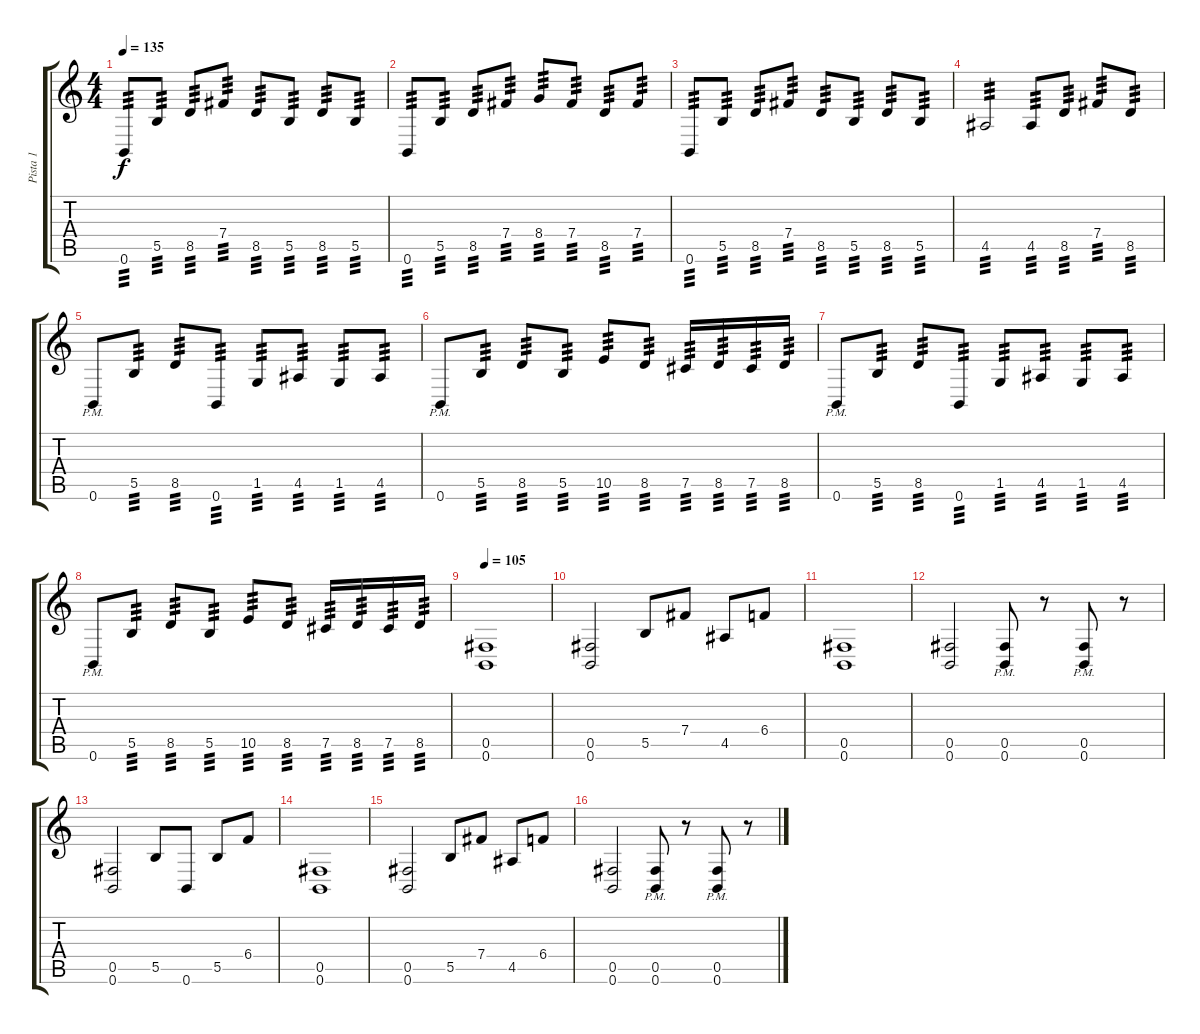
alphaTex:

\track ("Pista 1" "Pista 1") {instrument distortionguitar}
\staff {score tabs}
\tuning (Db4 Ab3 E3 B2 Gb2 B1) {hide}
\ts (4 4)
\tempo 135
\clef g2
\ks c
0.6.8{tp 3 dy f} 5.5.8{tp 3} 8.5.8{tp 3} 7.4.8{tp 3} 8.5.8{tp 3} 5.5.8{tp 3} 8.5.8{tp 3} 5.5.8{tp 3} |
0.6.8{tp 3} 5.5.8{tp 3} 8.5.8{tp 3} 7.4.8{tp 3} 8.4.8{tp 3} 7.4.8{tp 3} 8.5.8{tp 3} 7.4.8{tp 3} |
0.6.8{tp 3} 5.5.8{tp 3} 8.5.8{tp 3} 7.4.8{tp 3} 8.5.8{tp 3} 5.5.8{tp 3} 8.5.8{tp 3} 5.5.8{tp 3} |
4.5.2{tp 3} 4.5.8{tp 3} 8.5.8{tp 3} 7.4.8{tp 3} 8.5.8{tp 3} |
0.6{pm}.8 5.5.8{tp 3} 8.5.8{tp 3} 0.6.8{tp 3} 1.5.8{tp 3} 4.5.8{tp 3} 1.5.8{tp 3} 4.5.8{tp 3} |
0.6{pm}.8 5.5.8{tp 3} 8.5.8{tp 3} 5.5.8{tp 3} 10.5.8{tp 3} 8.5.8{tp 3} 7.5.16{tp 3} 8.5.16{tp 3} 7.5.16{tp 3} 8.5.16{tp 3} |
0.6{pm}.8 5.5.8{tp 3} 8.5.8{tp 3} 0.6.8{tp 3} 1.5.8{tp 3} 4.5.8{tp 3} 1.5.8{tp 3} 4.5.8{tp 3} |
0.6{pm}.8 5.5.8{tp 3} 8.5.8{tp 3} 5.5.8{tp 3} 10.5.8{tp 3} 8.5.8{tp 3} 7.5.16{tp 3} 8.5.16{tp 3} 7.5.16{tp 3} 8.5.16{tp 3} |
\tempo 105
(0.5 0.6).1 |
(0.5 0.6).2 5.5.8 7.4.8 4.5.8 6.4.8 |
(0.5 0.6).1 |
(0.5 0.6).2 (0.5{pm} 0.6{pm}).8 r.8 (0.5{pm} 0.6{pm}).8 r.8 |
(0.5 0.6).2 5.5.8 0.6.8 5.5.8 6.4.8 |
(0.5 0.6).1 |
(0.5 0.6).2 5.5.8 7.4.8 4.5.8 6.4.8 |
(0.5 0.6).2 (0.5{pm} 0.6{pm}).8 r.8 (0.5{pm} 0.6{pm}).8 r.8
